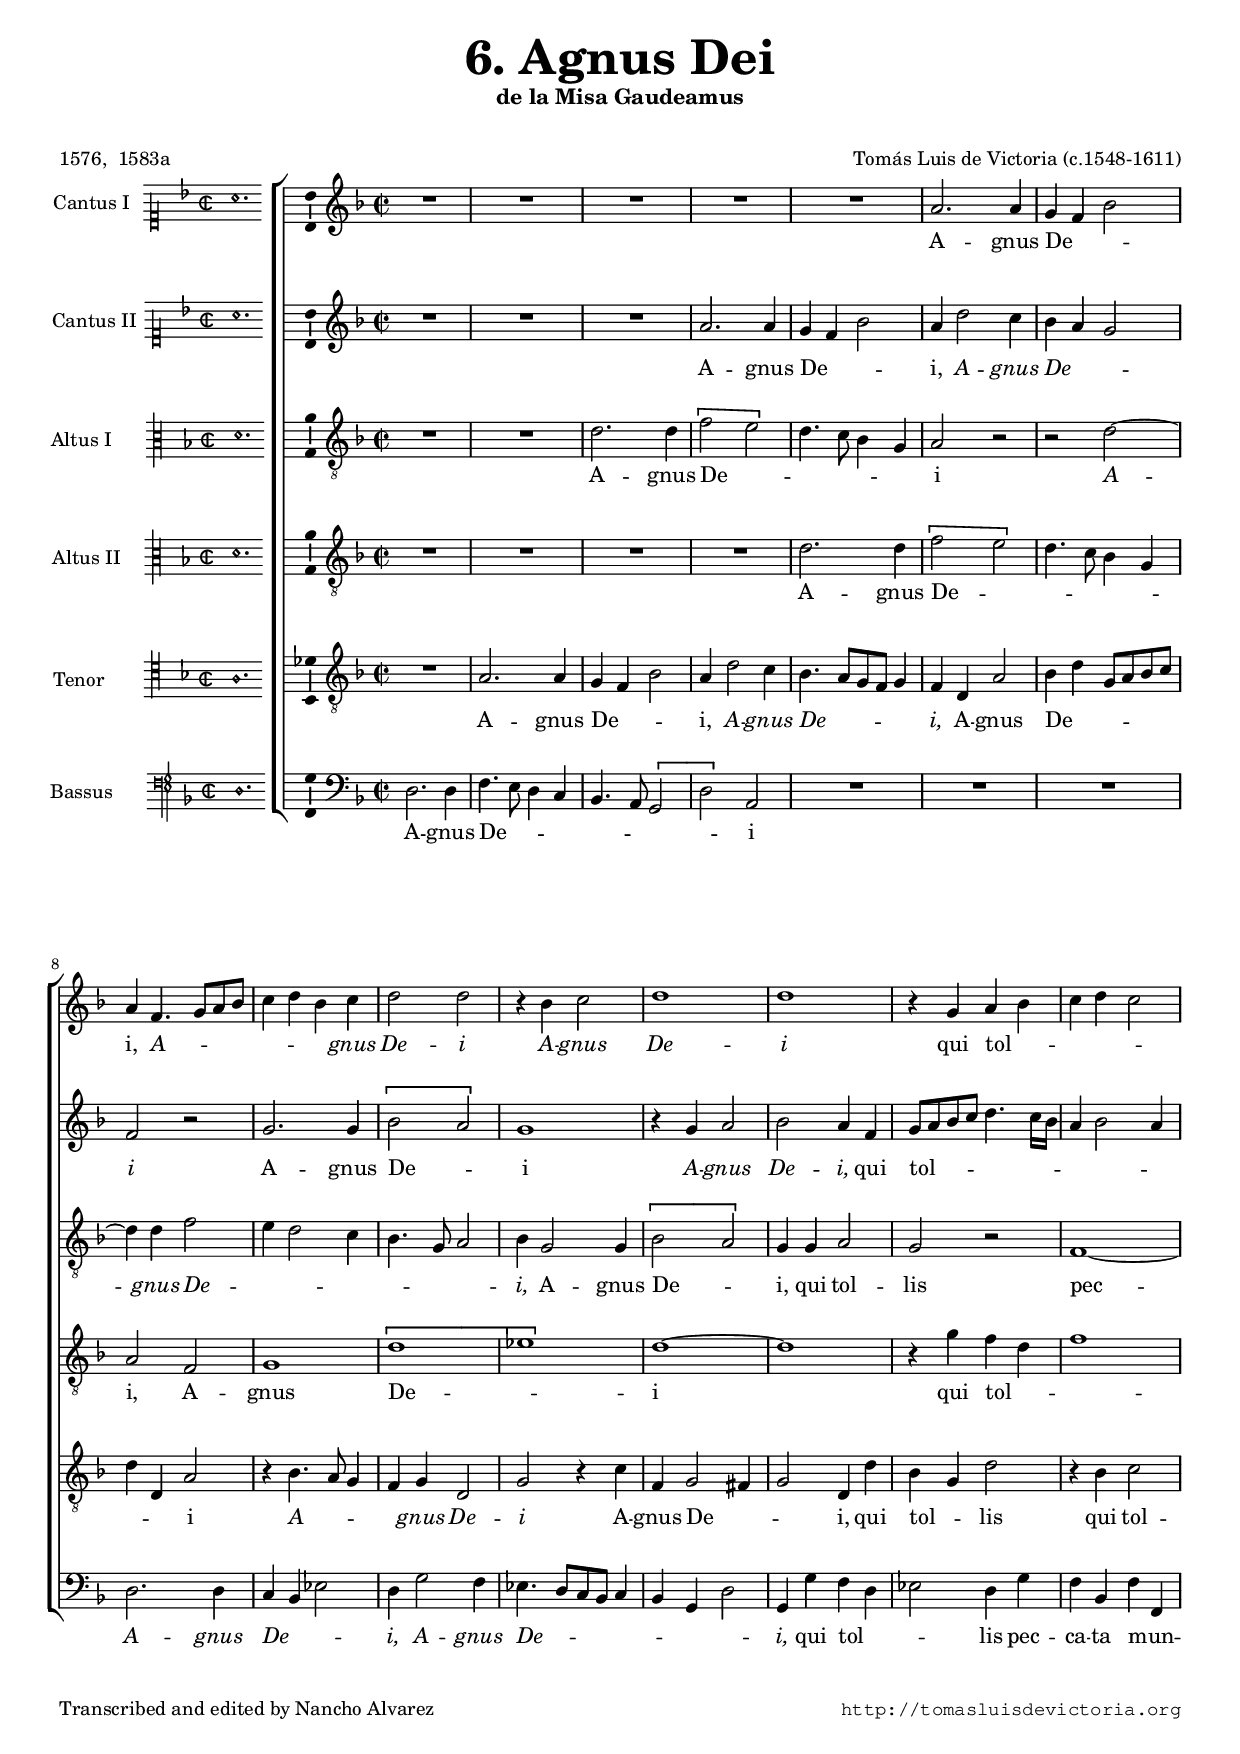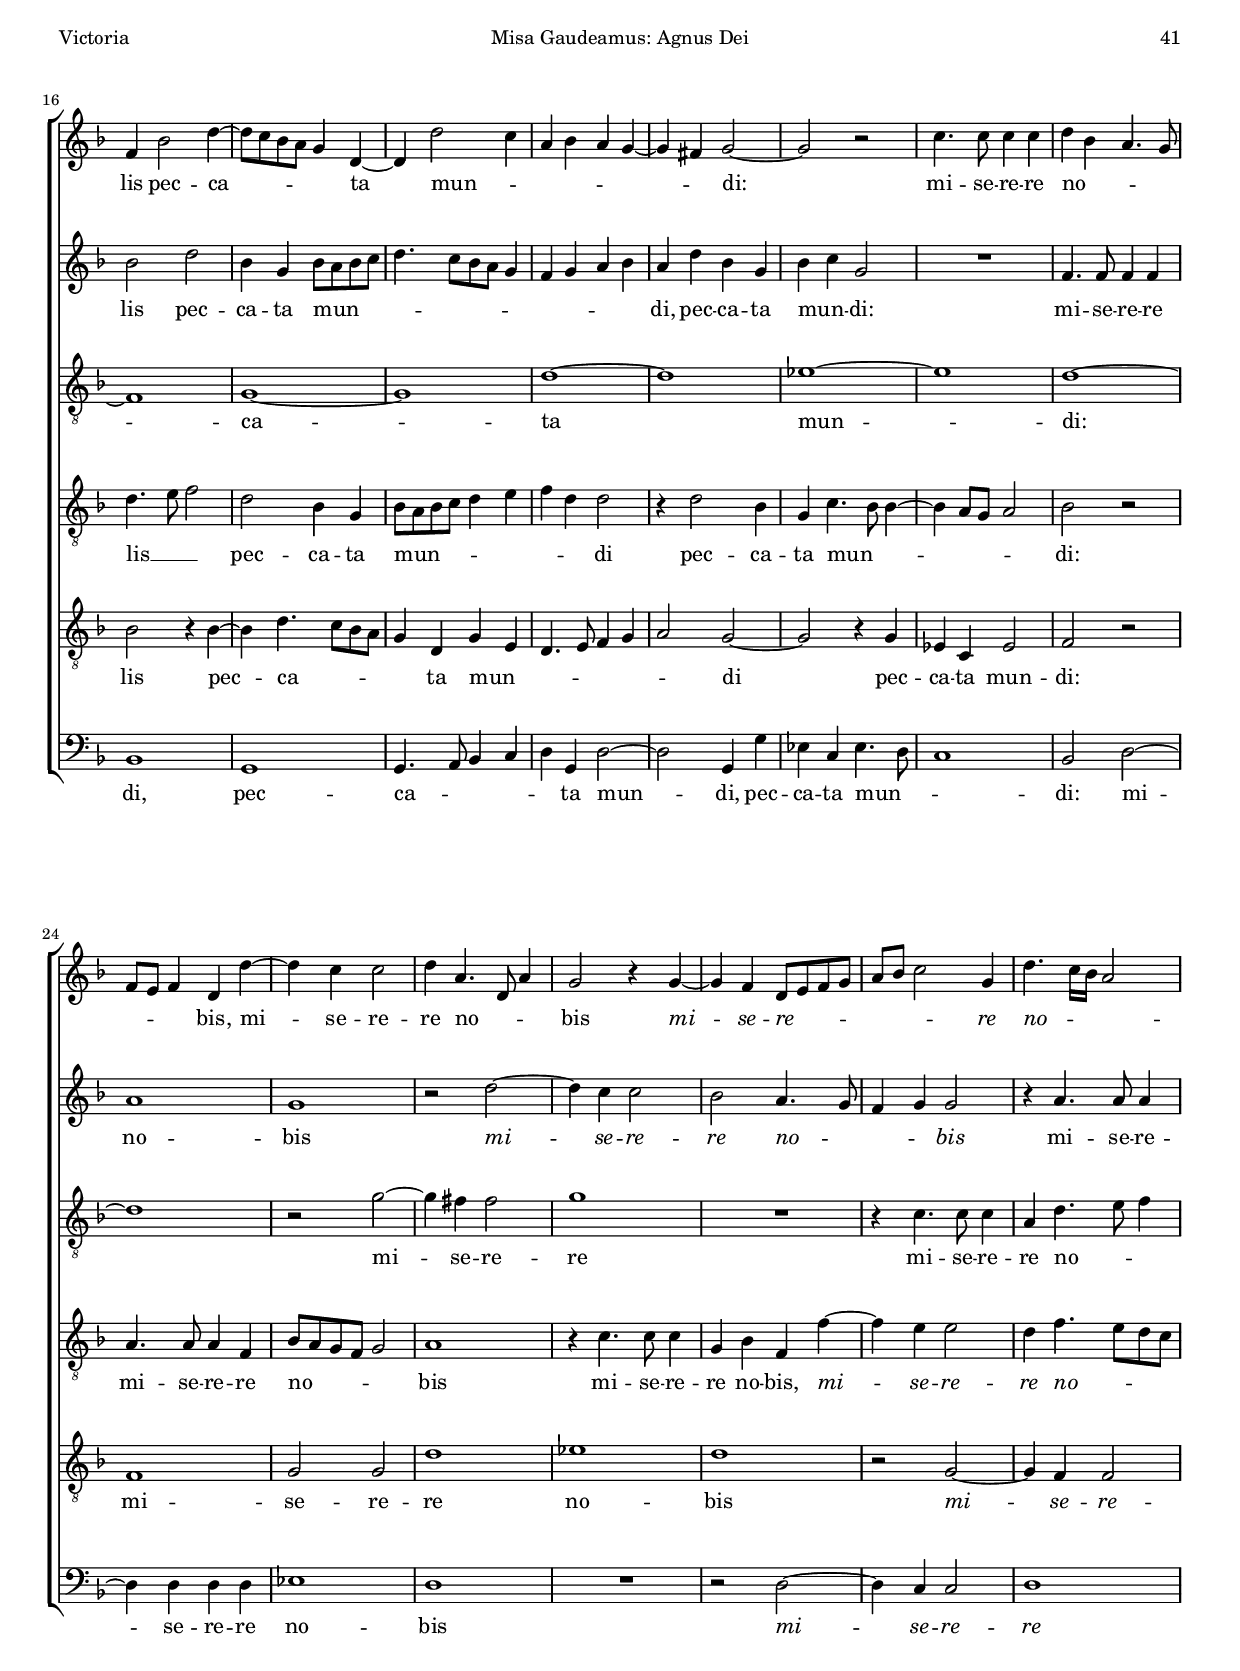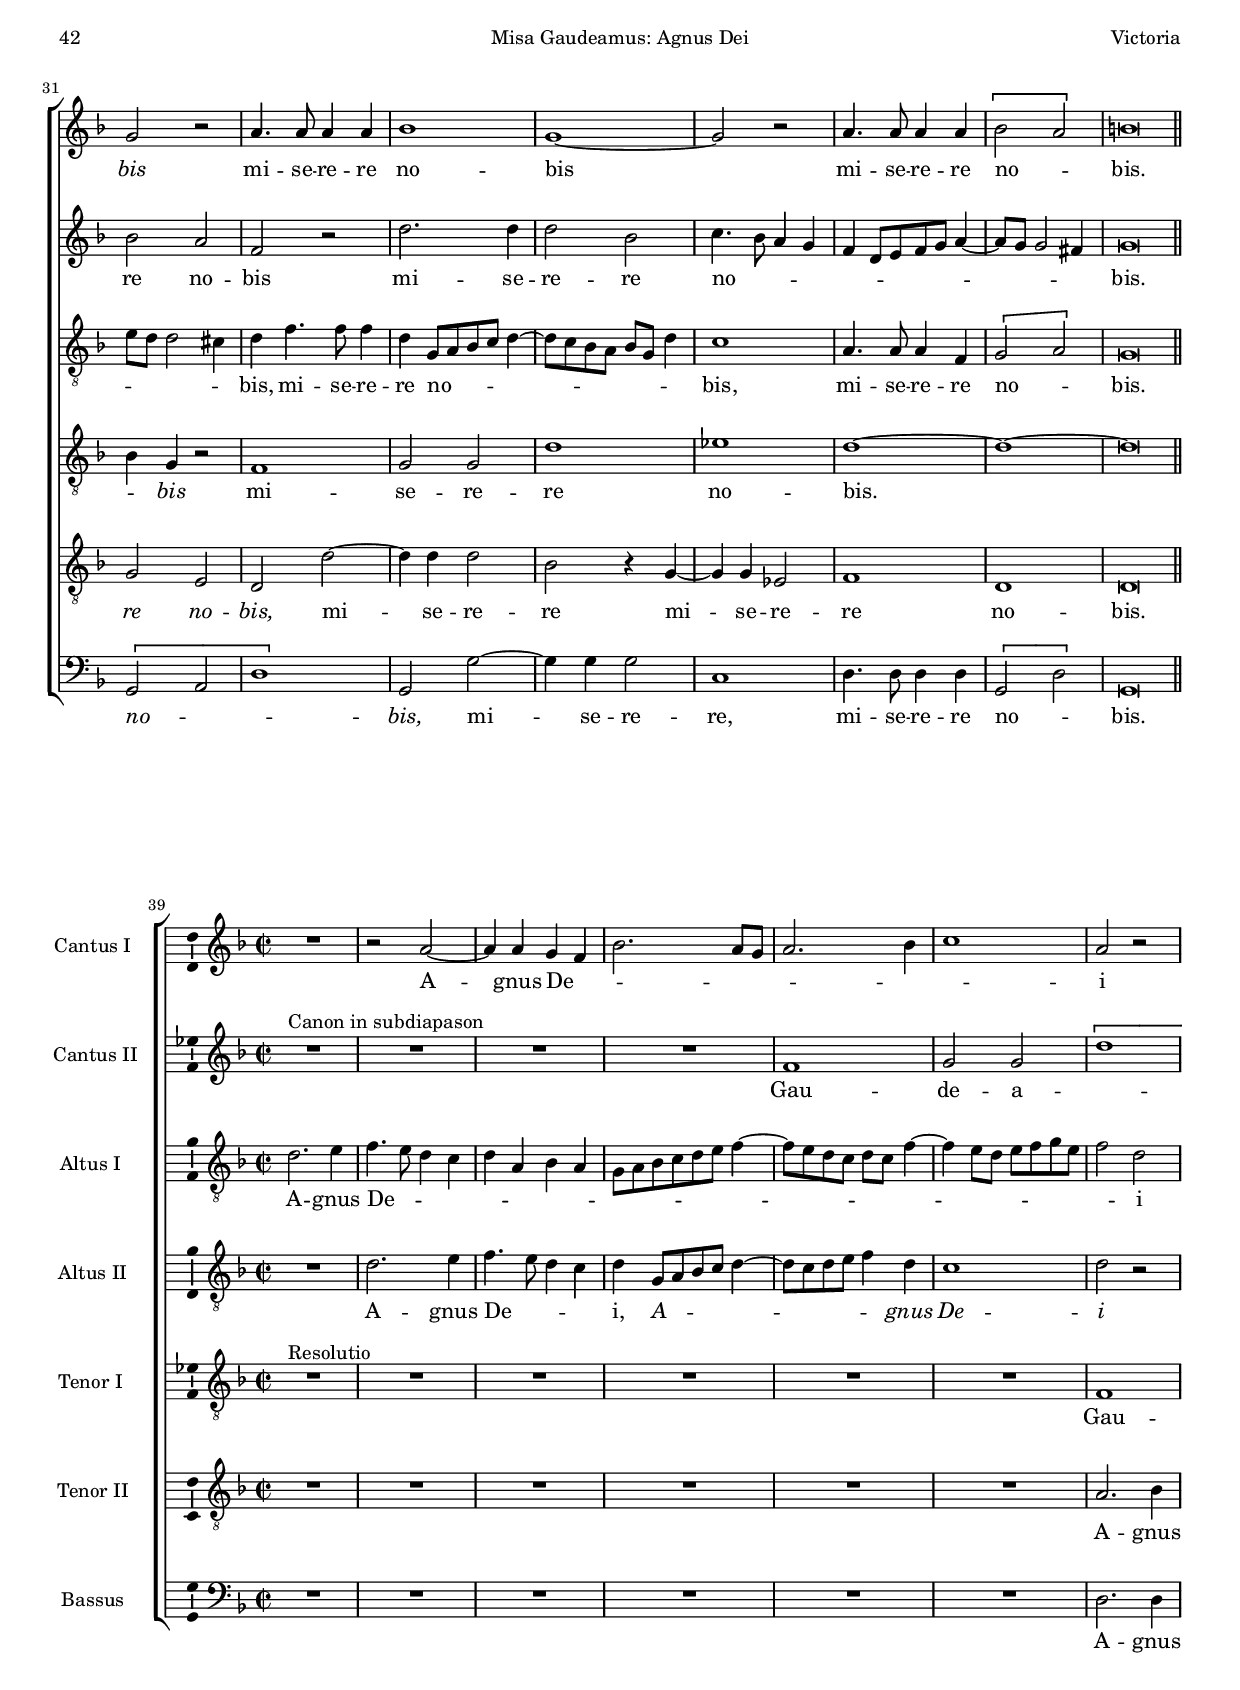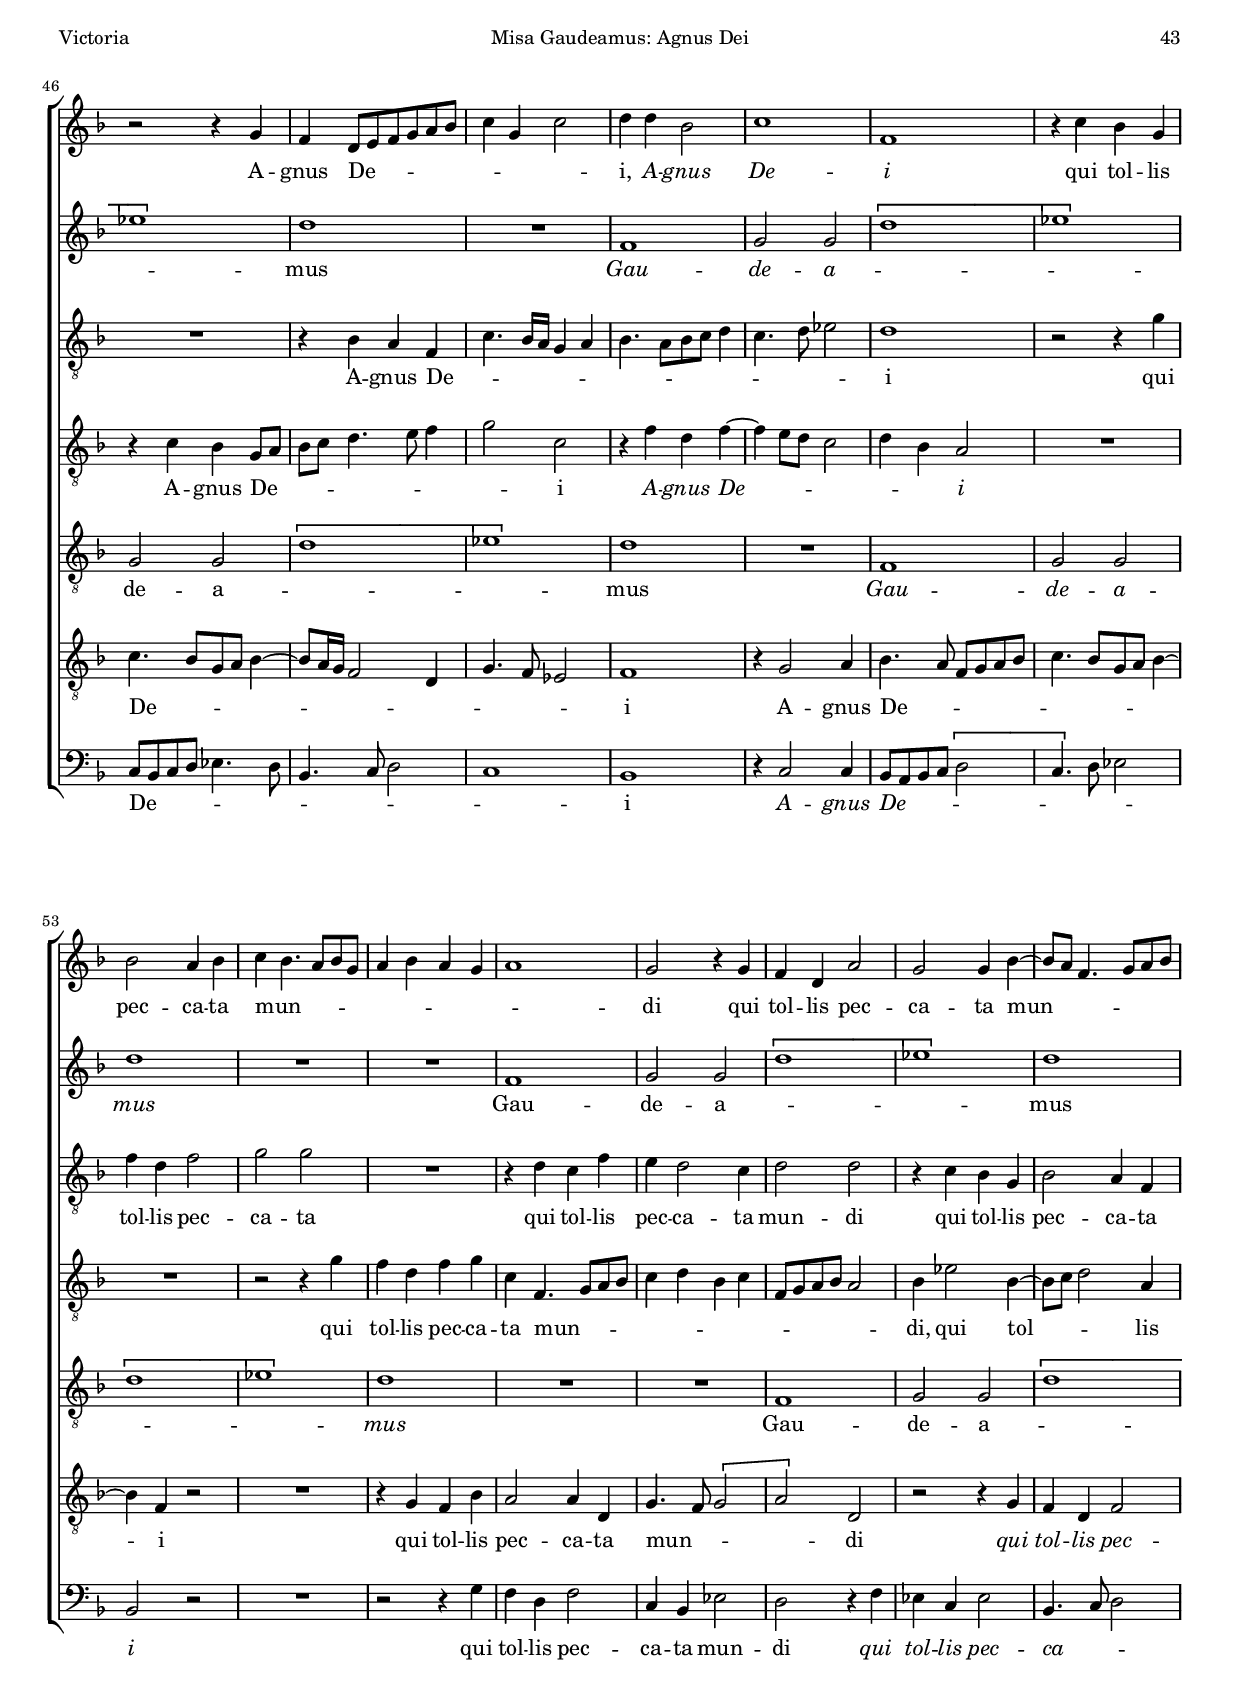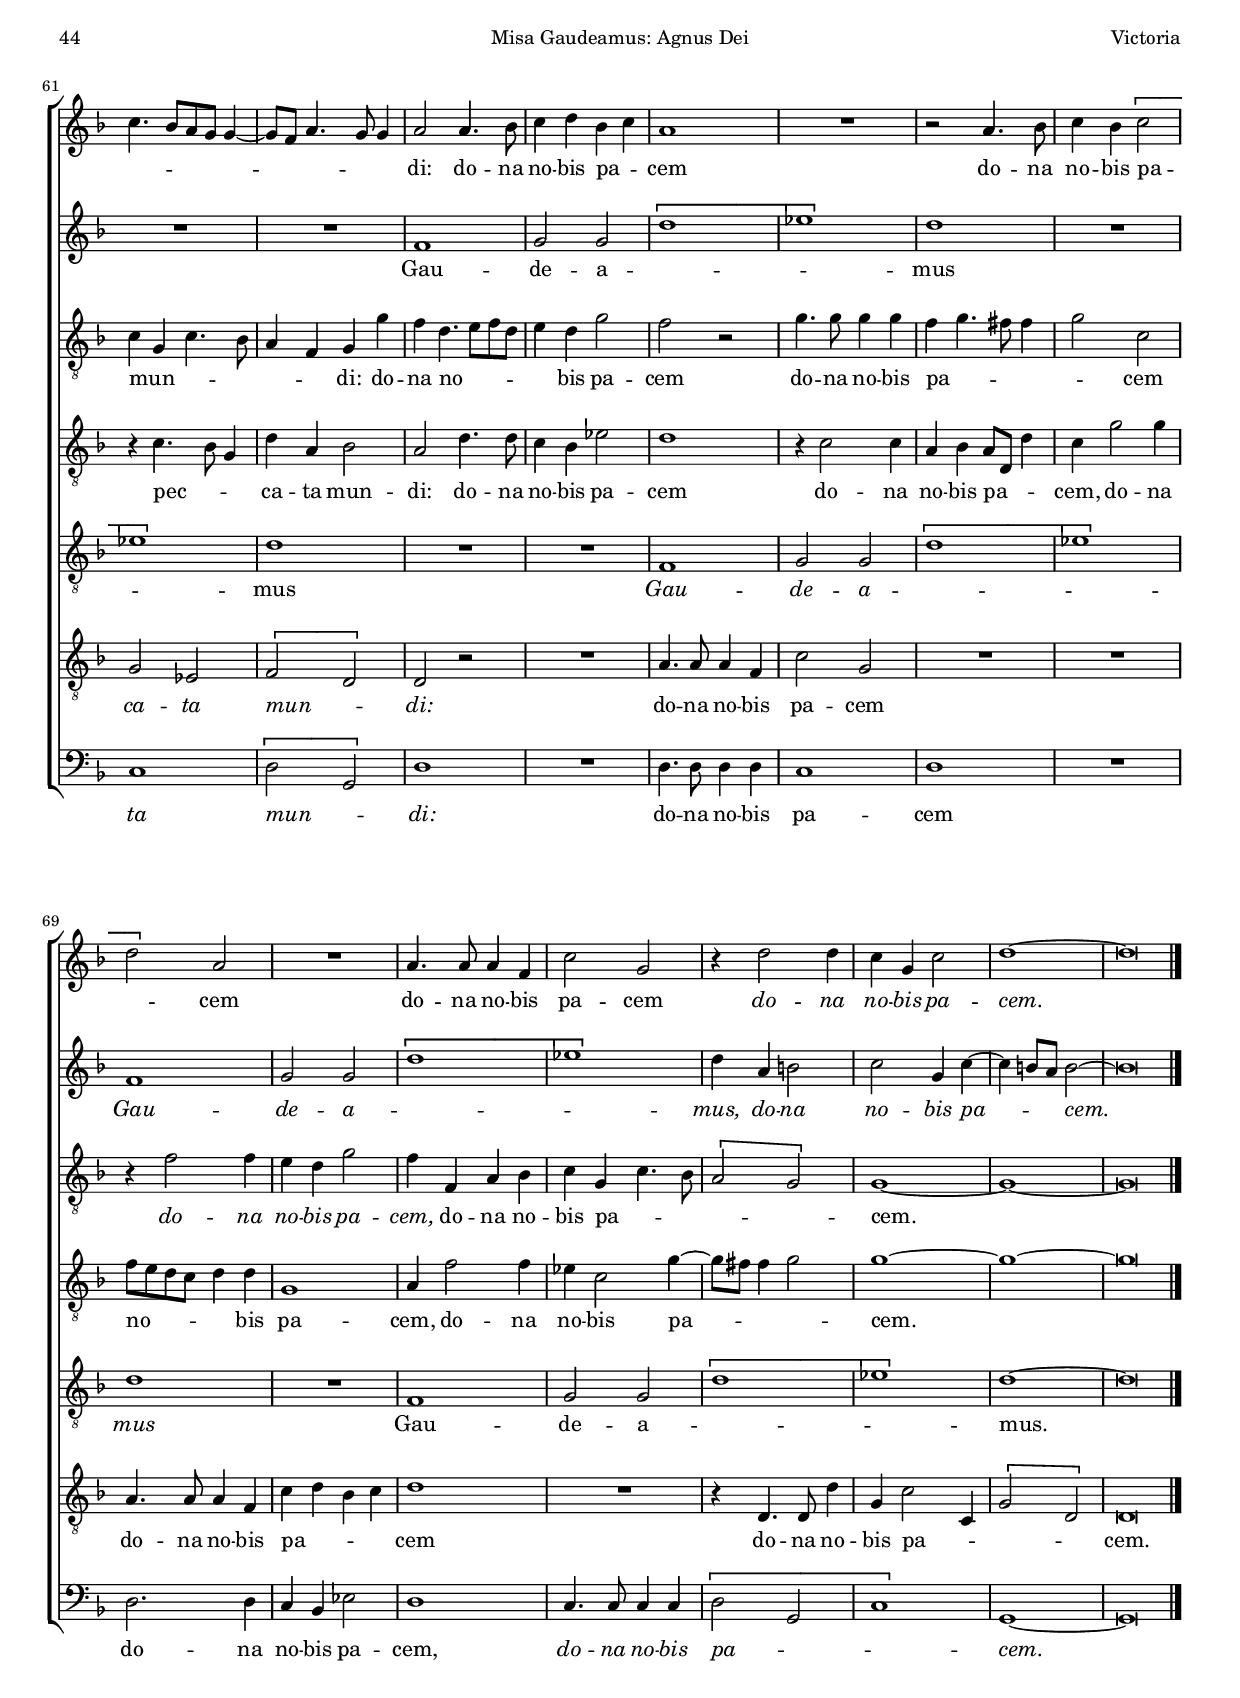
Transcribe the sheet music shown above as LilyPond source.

\version "2.22.0"

#(set-default-paper-size "a4")
#(set-global-staff-size 16.7)
#(ly:set-option 'point-and-click #f)
%mobile -s12.5 -i3.2

italicas=\override LyricText.font-shape = #'italic
rectas=\override LyricText.font-shape = #'upright
ss=\once \set suggestAccidentals = ##t
incipitwidth = 20

% 1576

htitle="Misa Gaudeamus: Agnus Dei"
hcomposer="Victoria"

\header {
	title=\markup{\fontsize #4 "6. Agnus Dei"}
	subtitle="de la Misa Gaudeamus"
	subsubtitle=" "
	composer="Tomás Luis de Victoria (c.1548-1611)"
        pdfauthor=\composer
	%opus="(-)"
	poet="1576,  1583a"
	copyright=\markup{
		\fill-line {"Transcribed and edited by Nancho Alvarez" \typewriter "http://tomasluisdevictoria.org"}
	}
%	tagline=""
}


global={\key f \major \time 2/2  \skip 1*38 \bar "||" 
}

cantus={
	R1*4/4 |
	R1*4/4 |
	R1*4/4 |
	R1*4/4 |
%5
	R1*4/4 |
	a'2. a'4 |
	g' f' bes'2 |
	a'4 f'4. g'8 a' bes' |
	c''4 d'' bes' c'' |
%10
	d''2 d'' |
	r4 bes' c''2 |
	d''1 |
	d'' |
	r4 g' a' bes' |
%15
	c'' d'' c''2 |
	f'4 bes'2 d''4 ~ |
	d''8 c'' bes' a' g'4 d' ~ |
	d' d''2 c''4 |
	a' bes' a' g' ~ |
%20
	g' fis' g'2 ~ |
	g' r |
	c''4. c''8 c''4 c'' |
	d'' bes' a'4. g'8 |
	f' e' f'4 d' d'' ~ |
%25
	d'' c'' c''2 |
	d''4 a'4. d'8 a'4 |
	g'2 r4 g' ~ |
	g' f' d'8 e' f' g' |
	a' bes' c''2 g'4 |
%30
	d''4. c''16 bes' a'2 |
	g' r |
	a'4. a'8 a'4 a' |
	bes'1 |
	g' ~ |
%35
	g'2 r |
	a'4. a'8 a'4 a' |
	\[bes'2 a'\] |
	b'\breve*1/2
}

cantusdos={
	R1*4/4 |
	R1*4/4 |
	R1*4/4 |
	a'2. a'4 |
%5
	g' f' bes'2 |
	a'4 d''2 c''4 |
	bes' a' g'2 |
	f' r |
	g'2. g'4 |
%10
	\[bes'2 a'\] |
	g'1 |
	r4 g' a'2 |
	bes' a'4 f' |
	g'8 a' bes' c'' d''4. c''16 bes' |
%15
	a'4 bes'2 a'4 |
	bes'2 d'' |
	bes'4 g' bes'8 a' bes' c'' |
	d''4.  c''8[ bes' a'] g'4 |
	f' g' a' bes' |
%20
	a' d'' bes' g' |
	bes' c'' g'2 |
	R1*4/4 |
	f'4. f'8 f'4 f' |
	a'1 |
%25
	g' |
	r2 d'' ~ |
	d''4 c'' c''2 |
	bes' a'4. g'8 |
	f'4 g' g'2 |
%30
	r4 a'4. a'8 a'4 |
	bes'2 a' |
	f' r |
	d''2. d''4 |
	d''2 bes' |
%35
	c''4. bes'8 a'4 g' |
	f'  d'8[ e' f' g'] a'4 ~ |
	a'8 g' g'2 fis'4 |
	g'\breve*1/2
}

altus={
	R1*4/4 |
	R1*4/4 |
	d'2. d'4 |
	\[f'2 e'\] |
%5
	d'4. c'8 bes4 g |
	a2 r |
	r d' ~ |
	d'4 d' f'2 |
	e'4 d'2 c'4 |
%10
	bes4. g8 a2 |
	bes4 g2 g4 |
	\[bes2 a\] |
	g4 g a2 |
	g r |
%15
	f1 ~ |
	f |
	g ~ |
	g |
	d' ~ |
%20
	d' |
	ees' ~ |
	ees' |
	d' ~ |
	d' |
%25
	r2 g' ~ |
	g'4 fis' fis'2 |
	g'1 |
	R1*4/4 |
	r4 c'4. c'8 c'4 |
%30
	a d'4. e'8 f'4 |
	e'8 d' d'2 cis'4 |
	d' f'4. f'8 f'4 |
	d'  g8[ a bes c'] d'4 ~ |
	d'8 c' bes a bes g d'4 |
%35
	c'1 |
	a4. a8 a4 f |
	\[g2 a\] |
	g\breve*1/2
}

altusdos={
	R1*4/4 |
	R1*4/4 |
	R1*4/4 |
	R1*4/4 |
%5
	d'2. d'4 |
	\[f'2 e'\] |
	d'4. c'8 bes4 g |
	a2 f |
	g1 |
%10
	\[d' |
	ees'\] |
	d' ~ |
	d' |
	r4 g' f' d' |
%15
	f'1 |
	d'4. e'8 f'2 |
	d' bes4 g |
	bes8 a bes c' d'4 e' |
	f' d' d'2 |
%20
	r4 d'2 bes4 |
	g c'4. bes8 bes4 ~ |
	bes a8 g a2 |
	bes r |
	a4. a8 a4 f |
%25
	bes8 a g f g2 |
	a1 |
	r4 c'4. c'8 c'4 |
	g bes f f' ~ |
	f' e' e'2 |
%30
	d'4 f'4. e'8 d' c' |
	bes4 g r2 |
	f1 |
	g2 g |
	d'1 |
%35
	ees' |
	d' ~ |
	d' ~ |
	d'\breve*1/2
}

tenor={
	R1*4/4 |
	a2. a4 |
	g f bes2 |
	a4 d'2 c'4 |
%5
	bes4.  a8[ g f] g4 |
	f d a2 |
	bes4 d' g8 a bes c' |
	d'4 d a2 |
	r4 bes4. a8 g4 |
%10
	f g d2 |
	g r4 c' |
	f g2 fis4 |
	g2 d4 d' |
	bes g d'2 |
%15
	r4 bes c'2 |
	bes r4 bes ~ |
	bes d'4. c'8 bes a |
	g4 d g e |
	d4. e8 f4 g |
%20
	a2 g ~ |
	g r4 g |
	ees c ees2 | % repite bemol
	f r |
	f1 |
%25
	g2 g |
	d'1 |
	ees' |
	d' |
	r2 g ~ |
%30
	g4 f f2 |
	g e |
	d d' ~ |
	d'4 d' d'2 |
	bes r4 g ~ |
%35
	g g ees2 |
	f1 |
	d |
	d\breve*1/2
}

bassus={
	d2. d4 |
	f4. e8 d4 c |
	bes,4. a,8 \[g,2 |
	d\] a, |
%5
	R1*4/4 |
	R1*4/4 |
	R1*4/4 |
	d2. d4 |
	c bes, ees2 |
%10
	d4 g2 f4 |
	ees4.  d8[ c bes,] c4 |
	bes, g, d2 |
	g,4 g f d |
	ees2 d4 g |
%15
	f bes, f f, |
	bes,1 |
	g, |
	g,4. a,8 bes,4 c |
	d g, d2 ~ |
%20
	d g,4 g |
	ees c ees4. d8 | % repite bemol
	c1 |
	bes,2 d ~ |
	d4 d d d |
%25
	ees1 |
	d |
	R1*4/4 |
	r2 d ~ |
	d4 c c2 |
%30
	d1 |
	\[g,2 a, |
	d1\] | % no está claro si la ligadura termina aquí o antes
	g,2 g ~ |
	g4 g g2 |
%35
	c1 |
	d4. d8 d4 d |
	\[g,2 d\] |
	g,\breve*1/2
}

textocantus=\lyricmode{
A -- gnus De -- _ _ i,
\italicas
A -- _ _ _ _ _ _ gnus De -- i 
A -- gnus De -- i 
\rectas
qui tol -- _ _ _ _ lis pec -- ca -- _ _ _ _ _ ta _ mun -- _ _ _ _ _ _ _ di: _
mi -- se -- re -- re no -- _ _ _ _ _ _ bis,
mi -- _ se -- re -- re no -- _ _ bis
\italicas
mi -- _ se -- re -- _ _ _ _ _ _ re no -- _ _ _ bis 
\rectas
mi -- se -- re -- re no -- bis _
mi -- se -- re -- re no -- _ bis.
}

textocantusdos=\lyricmode{
A -- gnus De -- _ _ i,
\italicas
A -- gnus De -- _ _ i
\rectas
A -- gnus De -- _ i
\italicas
A -- gnus De -- i,
\rectas
qui tol -- _ _ _ _ _ _ _ _ _ lis pec -- ca -- ta mun -- _ _ _ _ _ _ _ _ _ _ _ _ di,
pec -- ca -- ta mun -- _ di:
mi -- se -- re -- re no -- bis
\italicas
mi -- _ se -- re -- re no -- _ _ _ bis  
\rectas
mi -- se -- re -- re no -- bis
mi -- se -- re -- re no -- _ _ _ _ _ _ _ _ _ _ _ _ _ bis.
}

textoaltus=\lyricmode{
A -- gnus De -- _ _ _ _ _ i
\italicas
A -- _ gnus De -- _ _ _ _ _ _ i,
\rectas
A -- gnus De -- _ i,
qui tol -- lis pec -- _ ca -- _ ta _ mun -- _ di: _
mi -- _ se -- re -- re
mi -- se -- re -- re no -- _ _ _ _ _ _ bis,
mi -- se -- re -- re no -- _ _ _ _ _ _ _ _ _ _ _ bis,
mi -- se -- re -- re no -- _ bis.
}

textoaltusdos=\lyricmode{
A -- gnus De -- _ _ _ _ _ i,
A -- gnus De -- _ i _
qui tol -- _ _ lis __ _ _ 
pec -- ca -- ta mun -- _ _ _ _ _ _ _ di
pec -- ca -- ta mun -- _ _ _ _ _ _ di:
mi -- se -- re -- re no -- _ _ _ _ bis
mi -- se -- re -- re no -- bis,
\italicas
mi -- _ se -- re -- re no -- _ _ _ _ bis
\rectas
mi -- se -- re -- re no -- bis. _ _ 
}

textotenor=\lyricmode{
A -- gnus De -- _ _ i,
\italicas
A -- gnus De -- _ _ _ _ i,
\rectas
A -- gnus De -- _ _ _ _ _ _ _ i % no está claro si el texto va aquí o en la nota anterior
\italicas
A -- _ _ _ gnus De -- i
\rectas
A -- gnus De -- _ _ i,
qui tol -- _ lis
qui tol -- lis pec -- _ ca -- _ _ _ _ ta mun -- _ _ _ _ _ _ di _
pec -- ca -- ta mun -- di:
mi -- se -- re -- re no -- bis
\italicas
mi -- _ se -- re -- re no -- bis,
\rectas
mi -- _ se -- re -- re
mi -- _ se -- re -- re no -- bis.
}

textobassus=\lyricmode{
A -- gnus De -- _ _ _ _ _ _ _ i
\italicas
A -- gnus De -- _ _ i, 
A -- gnus De -- _ _ _ _ _ _ _ i, 
\rectas
qui tol -- _ _ lis pec -- ca -- ta mun -- _ di,
pec -- ca -- _ _ _ _ ta mun -- _ di,
pec -- ca -- ta mun -- _ _ di:
mi -- _ se -- re -- re no -- bis
\italicas
mi -- _ se -- re -- re no -- _ _ bis,
\rectas
mi -- _ se -- re -- re,
mi -- se -- re -- re no -- _ bis.
}

incipitcantus=\markup{
	\score{
		{ 
		\set Staff.instrumentName="Cantus I  "
		\override NoteHead.style = #'neomensural
		\override Rest.style = #'neomensural
		\override Staff.TimeSignature.style = #'neomensural
		\cadenzaOn 
		\clef "petrucci-c1"
		\key f \major
		\time 2/2
		a'1.*2/3
		} 
	\layout {
		\context {\Voice
			\remove Ligature_bracket_engraver
			\consists Mensural_ligature_engraver
		}
		line-width=\incipitwidth
		indent = 0
	}
	}
}

incipitcantusdos=\markup{
	\score{
		{ 
		\set Staff.instrumentName="Cantus II "
		\override NoteHead.style = #'neomensural
		\override Rest.style = #'neomensural
		\override Staff.TimeSignature.style = #'neomensural
		\cadenzaOn 
		\clef "petrucci-c1"
		\key f \major
		\time 2/2
		a'1.*2/3
		} 
	\layout {
		\context {\Voice
			\remove Ligature_bracket_engraver
			\consists Mensural_ligature_engraver
		}
		line-width=\incipitwidth
		indent = 0
	}
	}
}


incipitaltus=\markup{
	\score{
		{ 
		\set Staff.instrumentName="Altus I      "
		\override NoteHead.style = #'neomensural 
		\override Rest.style = #'neomensural
		\override Staff.TimeSignature.style = #'neomensural
		\cadenzaOn 
		\clef "petrucci-c3"
		\key f \major
		\time 2/2
		d'1.*2/3
		} 
	\layout {
		\context {\Voice
			\remove Ligature_bracket_engraver
			\consists Mensural_ligature_engraver
		}
		line-width=\incipitwidth
		indent = 0
	}
	}
}


incipitaltusdos=\markup{
	\score{
		{ 
		\set Staff.instrumentName="Altus II    "
		\override NoteHead.style = #'neomensural 
		\override Rest.style = #'neomensural
		\override Staff.TimeSignature.style = #'neomensural
		\cadenzaOn 
		\clef "petrucci-c3"
		\key f \major
		\time 2/2
		d'1.*2/3
		} 
	\layout {
		\context {\Voice
			\remove Ligature_bracket_engraver
			\consists Mensural_ligature_engraver
		}
		line-width=\incipitwidth
		indent = 0
	}
	}
}


incipittenor=\markup{
	\score{
		{ 
		\set Staff.instrumentName="Tenor       "
		\override NoteHead.style = #'neomensural 
		\override Rest.style = #'neomensural
		\override Staff.TimeSignature.style = #'neomensural
		\cadenzaOn 
		\clef "petrucci-c4"
		\key f \major
		\time 2/2
		a1.*2/3
		} 
	\layout {
		\context {\Voice
			\remove Ligature_bracket_engraver
			\consists Mensural_ligature_engraver
		}
		line-width=\incipitwidth
		indent=0
	}
	}
}


incipitbassus=\markup{
	\score{
		{ 
		\set Staff.instrumentName="Bassus      "
		\override NoteHead.style = #'neomensural 
		\override Rest.style = #'neomensural
		\override Staff.TimeSignature.style = #'neomensural
		\cadenzaOn 
		\clef "petrucci-f4"
		\key f \major
		\time 2/2
		d1.*2/3
		} 
	\layout {
		\context {\Voice
			\remove Ligature_bracket_engraver
			\consists Mensural_ligature_engraver
		}
		line-width=\incipitwidth
		indent = 0
	}
	}
}


\score {\transpose c' c'{
\new ChoirStaff<<

	\new Staff <<\global
	\new Voice="v1" {
		\set Staff.instrumentName=\incipitcantus
		\clef "treble"
		\cantus }
	\new Lyrics \lyricsto "v1" {\textocantus }
	>>
	
	\new Staff <<\global
	\new Voice="v5" {
		\set Staff.instrumentName=\incipitcantusdos
		\clef "treble"
		\cantusdos }
	\new Lyrics \lyricsto "v5" {\textocantusdos }
	>>
	
	\new Staff << \global
	\new Voice="v2" {
		\set Staff.instrumentName=\incipitaltus
		\clef "G_8" 
		\altus}
	\new Lyrics \lyricsto "v2" {\textoaltus }
	>>
	
	\new Staff << \global
	\new Voice="v6" {
		\set Staff.instrumentName=\incipitaltusdos
		\clef "G_8" 
		\altusdos}
	\new Lyrics \lyricsto "v6" {\textoaltusdos }
	>>

	
	\new Staff <<\global
	\new Voice="v3" {
		\set Staff.instrumentName=\incipittenor
		\clef "G_8"
		\tenor }
	\new Lyrics \lyricsto "v3" {\textotenor }
	>>
	

	\new Staff <<\global
	\new Voice="v4" {
		\set Staff.instrumentName=\incipitbassus
		\clef "bass" 
		\bassus }
	\new Lyrics \lyricsto "v4" {\textobassus }
	>>
	
>>

	}%transpose

\layout{ 
        \context {\Lyrics 
                \override VerticalAxisGroup.staff-affinity = #UP
                \override VerticalAxisGroup.nonstaff-relatedstaff-spacing =
                        #'((basic-distance . 0) (minimum-distance . 0) (padding . 1))
                \override LyricText.font-size = #1.2
                \override LyricHyphen.minimum-distance = #0.5
        }
        \context {\Score 
                \override BarNumber.padding = #2 
        }
        \context {\Voice 
                melismaBusyProperties = #'()
                %autoBeaming = ##f
        }
        \context {\Staff 
                \override VerticalAxisGroup.staff-staff-spacing =
                        #'((basic-distance . 11) (minimum-distance . 0) (padding . 1))
                %\RemoveEmptyStaves
                \consists Ambitus_engraver 
                \override LigatureBracket.padding = #1
        }
}

%\midi {}

}

%%%%%%%%%%%%%%%%%%%%%%%%%%%%%%%%%%%%%%%%%%%%%%%%%%%%%%%%%%%%%%%%%%%%%%


global={\key f \major \time 2/2  \skip 1*38 \bar "|."
}

cantus={
	\set Score.currentBarNumber = #39 \bar ""
	R1*4/4 |
%40
	r2 a' ~ |
	a'4 a' g' f' |
	bes'2. a'8 g' |
	a'2. bes'4 |
	c''1 |
%45
	a'2 r |
	r2 r4 g' |
	f' d'8[ e' f' g' a' bes'] |
	c''4 g' c''2 |
	d''4 d'' bes'2 |
%50
	c''1 |
	f' |
	r4 c'' bes' g' |
	bes'2 a'4 bes' |
	c'' bes'4. a'8 bes' g' |
%55
	a'4 bes' a' g' |
	a'1 |
	g'2 r4 g' |
	f' d' a'2 |
	g' g'4 bes' ~ |
%60
	bes'8 a' f'4. g'8 a' bes' |
	c''4.  bes'8[ a' g'] g'4 ~ |
	g'8 f' a'4. g'8 g'4 |
	a'2 a'4. bes'8 |
	c''4 d'' bes' c'' |
%65
	a'1 |
	R1*4/4 |
	r2 a'4. bes'8 |
	c''4 bes' \[c''2 |
	d''\] a' |
%70
	R1*4/4 |
	a'4. a'8 a'4 f' |
	c''2 g' |
	r4 d''2 d''4 |
	c'' g' c''2 |
%75
	d''1 ~ |
	d''\breve*1/2
}

cantusdos={
	\once \override TextScript.padding = #.5
	s4*0^\markup{"Canon in subdiapason"} 
	R1*4/4 |
%40
	R1*4/4 |
	R1*4/4 |
	R1*4/4 |
	f'1 |
	g'2 g' |
%45
	\[d''1 |
	ees''\] |
	d'' |
	R1*4/4 |
	f'1 |
%50
	g'2 g' |
	\[d''1 |
	ees''\] |
	d'' |
	R1*4/4 |
%55
	R1*4/4 |
	f'1 |
	g'2 g' |
	\[d''1 |
	ees''\] |
%60
	d'' |
	R1*4/4 |
	R1*4/4 |
	f'1 |
	g'2 g' |
%65
	\[d''1 | % parece que hay un signo debajo de esta nota
	ees''\] |
	d'' |
	R1*4/4 |
	f'1 |
%70
	g'2 g' |
	\[d''1 |
	ees''\] |
	d''4 a' b'2 |
	c'' g'4 c'' ~ |
%75
	c'' b'8 a' b'2 ~ |
	b'\breve*1/2
}

altus={
	d'2. e'4 |
%40
	f'4. e'8 d'4 c' |
	d' a bes a |
	g8[ a bes c' d' e'] f'4 ~ |
	f'8 e' d' c' d' c' f'4 ~ |
	f' e'8 d' e' f' g' e' |
%45
	f'2 d' |
	R1*4/4 |
	r4 bes a f |
	c'4. bes16 a g4 a |
	bes4.  a8[ bes c'] d'4 |
%50
	c'4. d'8 ees'2 |
	d'1 |
	r2 r4 g' |
	f' d' f'2 |
	g' g' |
%55
	R1*4/4 |
	r4 d' c' f' |
	e' d'2 c'4 |
	d'2 d' |
	r4 c' bes g |
%60
	bes2 a4 f |
	c' g c'4. bes8 |
	a4 f g g' |
	f' d'4. e'8 f' d' |
	e'4 d' g'2 |
%65
	f' r |
	g'4. g'8 g'4 g' |
	f' g'4. fis'8 fis'4 |
	g'2 c' |
	r4 f'2 f'4 |
%70
	e' d' g'2 |
	f'4 f a bes |
	c' g c'4. bes8 |
	\[a2 g\] |
	g1 ~ |
%75
	g ~ |
	g\breve*1/2
}

altusdos={
	R1*4/4 |
%40
	d'2. e'4 |
	f'4. e'8 d'4 c' |
	d'  g8[ a bes c'] d'4 ~ |
	d'8 c' d' e' f'4 d' |
	c'1 |
%45
	d'2 r |
	r4 c' bes g8 a |
	bes c' d'4. e'8 f'4 |
	g'2 c' |
	r4 f' d' f' ~ |
%50
	f' e'8 d' c'2 |
	d'4 bes a2 |
	R1*4/4 |
	R1*4/4 |
	r2 r4 g' |
%55
	f' d' f' g' |
	c' f4. g8 a bes |
	c'4 d' bes c' |
	f8 g a bes a2 |
	bes4 ees'2 bes4 ~ |
%60
	bes8 c' d'2 a4 |
	r c'4. bes8 g4 |
	d' a bes2 |
	a d'4. d'8 |
	c'4 bes ees'2 |
%65
	d'1 |
	r4 c'2 c'4 |
	a bes a8 d d'4 |
	c' g'2 g'4 |
	f'8 e' d' c' d'4 d' |
%70
	g1 |
	a4 f'2 f'4 |
	ees' c'2 g'4 ~ |
	g'8 fis' fis'4 g'2 |
	g'1 ~ |
%75
	g' ~ |
	g'\breve*1/2
}

tenor={
	\once \override TextScript.padding = #.5
	s4*0^\markup{"Resolutio"} 
	R1*4/4 |
%40
	R1*4/4 |
	R1*4/4 |
	R1*4/4 |
	R1*4/4 |
	R1*4/4 |
%45
	f1|
	g2 g |
	\[d'1 |
	ees'\] |
	d' |
%50
	R1*4/4 |
	f1 |
	g2 g |
	\[d'1 |
	ees'\] |
%55
	d' |
	R1*4/4 |
	R1*4/4 |
	f1 |
	g2 g |
%60
	\[d'1 |
	ees'\] |
	d' |
	R1*4/4 |
	R1*4/4 |
%65
	f1 |
	g2 g |
	\[d'1 |
	ees'\] |
	d' |
%70
	R1*4/4 |
	f1 |
	g2 g |
	\[d'1 |
	ees'\] |
%75
	d' ~ |
	d'\breve*1/2
}

tenordos={
	R1*4/4 |
%40
	R1*4/4 |
	R1*4/4 |
	R1*4/4 |
	R1*4/4 |
	R1*4/4 |
%45
	a2. bes4 |
	c'4.  bes8[ g a] bes4 ~ |
	bes8 a16 g f2 d4 |
	g4. f8 ees2 |
	f1 |
%50
	r4 g2 a4 |
	bes4. a8 f g a bes |
	c'4.  bes8[ g a] bes4 ~ |
	bes f r2 |
	R1*4/4 |
%55
	r4 g f bes |
	a2 a4 d |
	g4. f8 \[g2 |
	a\] d |
	r r4 g |
%60
	f d f2 |
	g ees |
	\[f d\] |
	d2 r | % ¿d1 en 1583?
	R1*4/4 |
%65
	a4. a8 a4 f |
	c'2 g |
	R1*4/4 |
	R1*4/4 |
	a4. a8 a4 f |
%70
	c' d' bes c' |
	d'1 |
	R1*4/4 |
	r4 d4. d8 d'4 |
	g c'2 c4 |
%75
	\[g2 d\] |
	d\breve*1/2
}

bassus={
	R1*4/4 |
%40
	R1*4/4 |
	R1*4/4 |
	R1*4/4 |
	R1*4/4 |
	R1*4/4 |
%45
	d2. d4 |
	c8 bes, c d ees4. d8 |
	bes,4. c8 d2 |
	c1 |
	bes, |
%50
	r4 c2 c4 |
	bes,8 a, bes, c \[d2 |
	c4.\] d8 ees2 |
	bes, r |
	R1*4/4 |
%55
	r2 r4 g |
	f d f2 |
	c4 bes, ees2 |
	d r4 f |
	ees c ees2 |
%60
	bes,4. c8 d2 |
	c1 |
	\[d2 g,\] |
	d1 |
	R1*4/4 |
%65
	d4. d8 d4 d |
	c1 |
	d |
	R1*4/4 |
	d2. d4 |
%70
	c bes, ees2 |
	d1 |
	c4. c8 c4 c |
	\[d2 g, |
	c1\] |
%75
	g, ~ |
	g,\breve*1/2
}

textocantus=\lyricmode{
A -- _ gnus De -- _ _ _ _ _ _ _ i
A -- gnus De -- _ _ _ _ _ _ _ _ i,
\italicas
A -- gnus De -- i
\rectas
qui tol -- lis pec -- ca -- ta mun -- _ _ _ _ _ _ _ _ _ di
qui tol -- lis pec -- ca -- ta mun -- _ _ _ _ _ _ _ _ _ _ _ _ _ _ _ _ di:
do -- na no -- bis pa -- _ cem
do -- na no -- bis pa -- _ cem
do -- na no -- bis pa -- cem
\italicas
do -- na no -- bis pa -- cem. _  
}

textocantusdos=\lyricmode{
Gau -- de -- a -- _ _ mus
\italicas
Gau -- de -- a -- _ _ mus
\rectas
Gau -- de -- a -- _ _ mus
Gau -- de -- a -- _ _ mus
\italicas
Gau -- de -- a -- _ _ mus,
do -- na no -- bis pa -- _ _ _ cem. _    
}

textoaltus=\lyricmode{
A -- gnus De -- _ _ _ _ _ _ _ _ _ _ _ _ _ _ _ _ _ _ _ _ _ _ _ _ _ _ _ _ _ i
A -- gnus De -- _ _ _ _ _ _ _ _ _ _ _ _ _ i
qui tol -- lis pec -- ca -- ta
qui tol -- lis pec -- ca -- ta mun -- di
qui tol -- lis pec -- ca -- ta mun -- _ _ _ _ _ di:
do -- na no -- _ _ _ _ bis pa -- cem
do -- na no -- bis pa -- _ _ _ _ cem
\italicas
do -- na no -- bis pa -- cem,
\rectas
do -- na no -- bis pa -- _ _ _ _ cem. _ _  
}

textoaltusdos=\lyricmode{
A -- gnus De -- _ _ _ i,
\italicas
A -- _ _ _ _ _ _ _ _ _ gnus De -- i
\rectas
A -- gnus De -- _ _ _ _ _ _ _ i
\italicas
A -- gnus De -- _ _ _ _ _ _ i
\rectas
qui tol -- lis pec -- ca -- ta mun -- _ _ _ _ _ _ _ _ _ _ _ _ di,
qui tol -- _ _ _ lis pec -- _ _ ca -- ta mun -- di:
do -- na no -- bis pa -- cem
do -- na no -- bis pa -- _ _ cem,
do -- na no -- _ _ _ _ bis pa -- cem,
do -- na no -- bis pa -- _ _ _ _ cem. _ _    
}

textotenor=\lyricmode{
Gau -- de -- a -- _ _ mus
\italicas
Gau -- de -- a -- _ _ mus
\rectas
Gau -- de -- a -- _ _ mus
\italicas
Gau -- de -- a -- _ _ mus
\rectas
Gau -- de -- a -- _ _ mus. _
   
}

textotenordos=\lyricmode{
A -- gnus De -- _ _ _ _ _ _ _ _ _ _ _ _ i
A -- gnus De -- _ _ _ _ _ _ _ _ _ _ _ i
qui tol -- lis pec -- ca -- ta mun -- _ _ _ di
\italicas
qui tol -- lis pec -- ca -- ta mun -- _ di:
\rectas
do -- na no -- bis pa -- cem
do -- na no -- bis pa -- _ _ _ cem
do -- na no -- bis pa -- _ _ _ cem. 
}

textobassus=\lyricmode{
A -- gnus De -- _ _ _ _ _ _ _ _ _ i
\italicas
A -- gnus De -- _ _ _ _ _ _ _ i
\rectas
qui tol -- lis pec -- ca -- ta mun -- di
\italicas
qui tol -- lis pec -- ca -- _ _ ta mun -- _ di:
\rectas
do -- na no -- bis pa -- cem
do -- na no -- bis pa -- cem,
\italicas
do -- na no -- bis pa -- _ _ cem. _     
}


\score {\transpose c' c'{
\new ChoirStaff<<

	\new Staff <<\global
	\new Voice="v1" {
		\set Staff.instrumentName="Cantus I  "
		\clef "treble"
		\cantus }
	\new Lyrics \lyricsto "v1" {\textocantus }
	>>
	
	\new Staff <<\global
	\new Voice="v5" {
		\set Staff.instrumentName="Cantus II "
		\clef "treble"
		\cantusdos }
	\new Lyrics \lyricsto "v5" {\textocantusdos }
	>>
	
	\new Staff << \global
	\new Voice="v2" {
		\set Staff.instrumentName="Altus I   " % Quinta pars
		\clef "G_8" 
		\altus}
	\new Lyrics \lyricsto "v2" {\textoaltus }
	>>
	
	\new Staff << \global
	\new Voice="v6" {
		\set Staff.instrumentName="Altus II  " % Sexta pars
		\clef "G_8" 
		\altusdos}
	\new Lyrics \lyricsto "v6" {\textoaltusdos }
	>>

	
	\new Staff <<\global
	\new Voice="v3" {
		\set Staff.instrumentName="Tenor I   "
		\clef "G_8"
		\tenor }
	\new Lyrics \lyricsto "v3" {\textotenor }
	>>
	
	
	\new Staff <<\global
	\new Voice="v7" {
		\set Staff.instrumentName="Tenor II  " % Tenor
		\clef "G_8"
		\tenordos }
	\new Lyrics \lyricsto "v7" {\textotenordos }
	>>
	

	\new Staff <<\global
	\new Voice="v4" {
		\set Staff.instrumentName="Bassus  "
		\clef "bass" 
		\bassus }
	\new Lyrics \lyricsto "v4" {\textobassus }
	>>
	
>>

	}%transpose

\layout{ 
	indent = 1.8\cm
        \context {\Lyrics 
                \override VerticalAxisGroup.staff-affinity = #UP
                \override VerticalAxisGroup.nonstaff-relatedstaff-spacing =
                        #'((basic-distance . 0) (minimum-distance . 0) (padding . 1))
                \override LyricText.font-size = #1.2
                \override LyricHyphen.minimum-distance = #0.5
        }
        \context {\Score 
                \override BarNumber.padding = #2 
        }
        \context {\Voice 
                melismaBusyProperties = #'()
                %autoBeaming = ##f
        }
        \context {\Staff 
                \override VerticalAxisGroup.staff-staff-spacing =
                        #'((basic-distance . 11) (minimum-distance . 0) (padding . 1))
                %\RemoveEmptyStaves
                \consists Ambitus_engraver 
                \override LigatureBracket.padding = #1
        }
}


%\midi {}

}

\paper{
	evenHeaderMarkup=\markup  \fill-line { \fromproperty #'page:page-number-string \htitle \hcomposer }
	oddHeaderMarkup= \markup  \fill-line { \on-the-fly #not-first-page \hcomposer \on-the-fly #not-first-page \htitle \on-the-fly #not-first-page \fromproperty #'page:page-number-string }
	%system-count=20
	%page-count = 8
	ragged-last-bottom = ##f
	indent=3.8\cm
	system-system-spacing =
	#'((basic-distance . 20) (minimum-distance . 0) (padding . 5))
	top-system-spacing = % header
	#'((basic-distance . 10) (minimum-distance . 0) (padding . 0))
	last-bottom-spacing = % footer
	#'((basic-distance . 12) (minimum-distance . 0) (padding . 0))


first-page-number=39

first-page-number=40
oddHeaderMarkup=\markup \fill-line {\hcomposer \htitle \fromproperty #'page:page-number-string }
evenHeaderMarkup=\markup \fill-line {\on-the-fly #not-first-page \fromproperty #'page:page-number-string \on-the-fly #not-first-page \htitle \on-the-fly #not-first-page \hcomposer }
}
